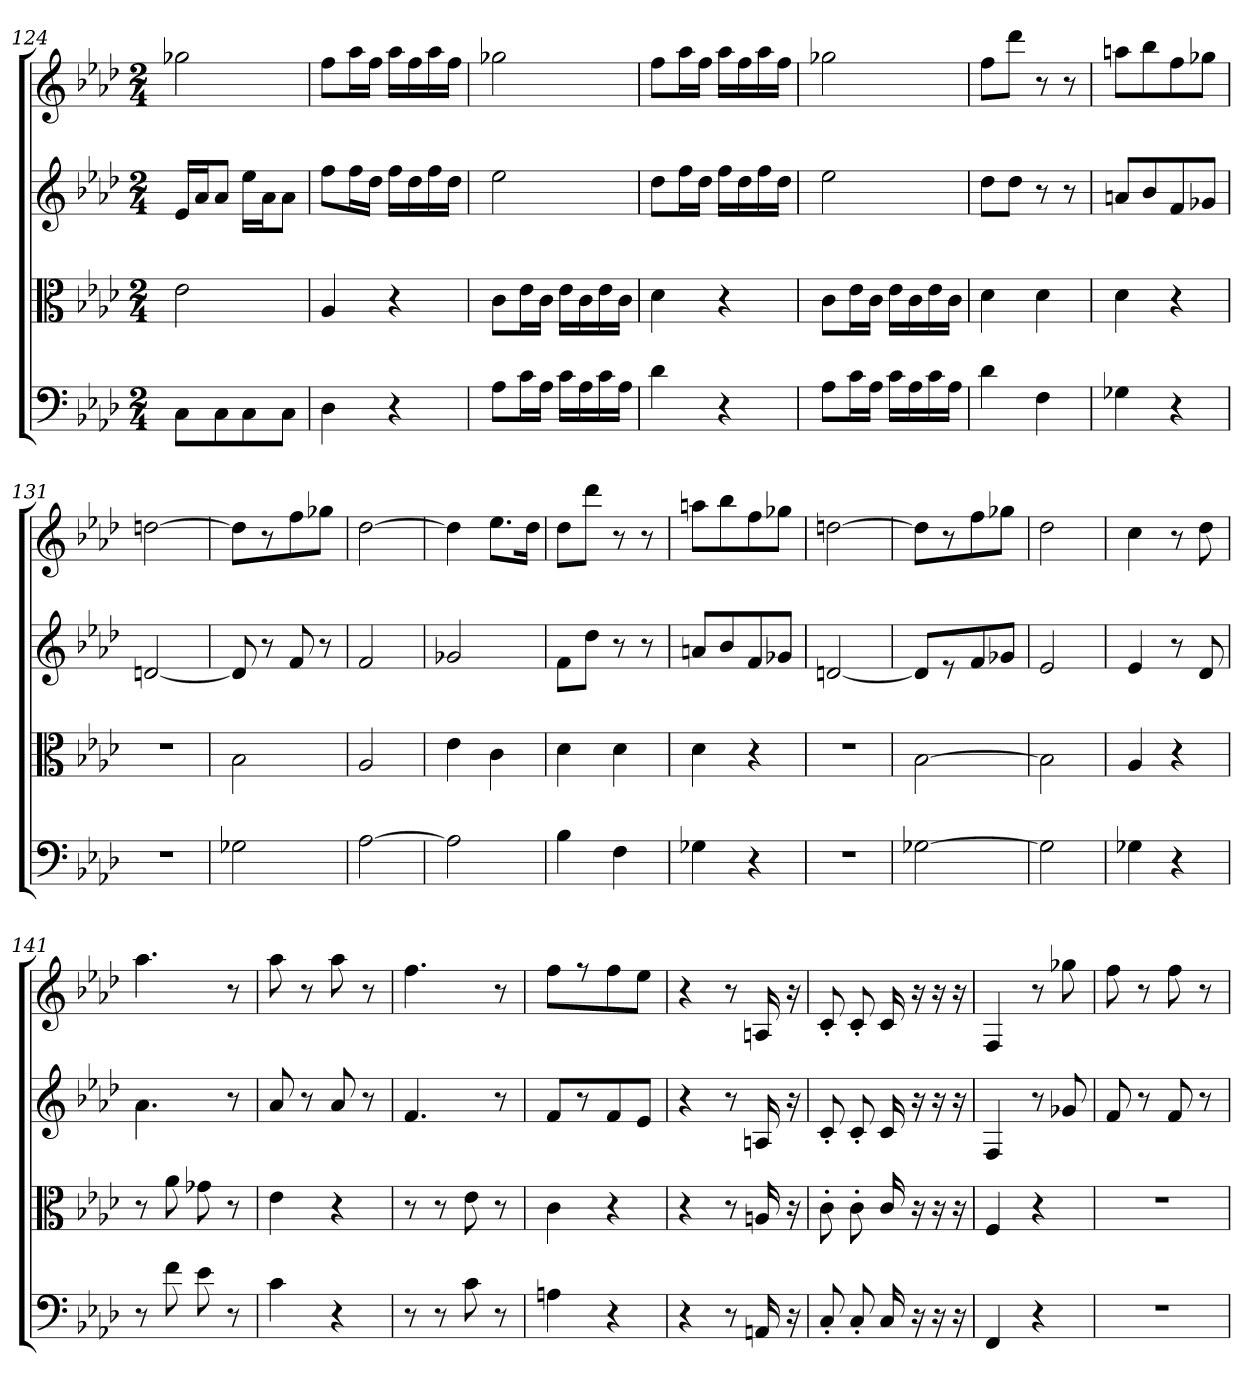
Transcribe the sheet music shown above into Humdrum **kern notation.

**kern	**kern	**kern	**kern
*part4	*part3	*part2	*part1
*staff4	*staff3	*staff2	*staff1
*clefF4	*clefC3	*clefG2	*clefG2
*k[b-e-a-d-]	*k[b-e-a-d-]	*k[b-e-a-d-]	*k[b-e-a-d-]
*f:	*f:	*f:	*f:
*M2/4	*M2/4	*M2/4	*M2/4
=124	=124	=124	=124
8C\L	2e-\	16e-/LL	2gg-X\
.	.	16a-/J	.
8C\	.	8a-/J	.
8C\	.	16ee-\LL	.
.	.	16a-\J	.
8C\J	.	8a-\J	.
=125	=125	=125	=125
4D-\	4A-/	8ff\L	8ff\L
.	.	16ff\L	16aa-\L
.	.	16dd-\JJ	16ff\JJ
4r	4r	16ff\LL	16aa-\LL
.	.	16dd-\	16ff\
.	.	16ff\	16aa-\
.	.	16dd-\JJ	16ff\JJ
=126	=126	=126	=126
8A-\L	8c\L	2ee-\	2gg-X\
16c\L	16e-\L	.	.
16A-\JJ	16c\JJ	.	.
16c\LL	16e-\LL	.	.
16A-\	16c\	.	.
16c\	16e-\	.	.
16A-\JJ	16c\JJ	.	.
=127	=127	=127	=127
4d-\	4d-\	8dd-\L	8ff\L
.	.	16ff\L	16aa-\L
.	.	16dd-\JJ	16ff\JJ
4r	4r	16ff\LL	16aa-\LL
.	.	16dd-\	16ff\
.	.	16ff\	16aa-\
.	.	16dd-\JJ	16ff\JJ
=128	=128	=128	=128
8A-\L	8c\L	2ee-\	2gg-X\
16c\L	16e-\L	.	.
16A-\JJ	16c\JJ	.	.
16c\LL	16e-\LL	.	.
16A-\	16c\	.	.
16c\	16e-\	.	.
16A-\JJ	16c\JJ	.	.
=129	=129	=129	=129
4d-\	4d-\	8dd-\L	8ff\L
.	.	8dd-\J	8ddd-\J
4F\	4d-\	8r	8r
.	.	8r	8r
=130	=130	=130	=130
4G-X\	4d-\	8an/L	8aan\L
.	.	8b-/	8bb-\
4r	4r	8f/	8ff\
.	.	8g-X/J	8gg-X\J
=131	=131	=131	=131
2r	2r	[2dn/	[2ddn\
=132	=132	=132	=132
2G-X\	2B-\	8d/]	8dd\L]
.	.	8r	8r
.	.	8f/	8ff\
.	.	8r	8gg-X\J
=133	=133	=133	=133
[2A-\	2A-/	2f/	[2dd-\
=134	=134	=134	=134
2A-\]	4e-\	2g-X/	4dd-\]
.	4c\	.	8.ee-\L
.	.	.	16dd-\Jk
=135	=135	=135	=135
4B-\	4d-\	8f\L	8dd-\L
.	.	8dd-\J	8ddd-\J
4F\	4d-\	8r	8r
.	.	8r	8r
=136	=136	=136	=136
4G-X\	4d-\	8an/L	8aan\L
.	.	8b-/	8bb-\
4r	4r	8f/	8ff\
.	.	8g-X/J	8gg-X\J
=137	=137	=137	=137
2r	2r	[2dn/	[2ddn\
=138	=138	=138	=138
[2G-X\	[2B-\	8d/L]	8dd\L]
.	.	8r	8r
.	.	8f/	8ff\
.	.	8g-X/J	8gg-X\J
=139	=139	=139	=139
2G-\]	2B-\]	2e-/	2dd-\
=140	=140	=140	=140
4G-X\	4A-/	4e-/	4cc\
4r	4r	8r	8r
.	.	8d-/	8dd-\
=141	=141	=141	=141
8r	8r	4.a-\	4.aa-\
8f\	8a-\	.	.
8e-\	8g-X\	.	.
8r	8r	8r	8r
=142	=142	=142	=142
4c\	4e-\	8a-/	8aa-\
.	.	8r	8r
4r	4r	8a-/	8aa-\
.	.	8r	8r
=143	=143	=143	=143
8r	8r	4.f/	4.ff\
8r	8r	.	.
8c\	8e-\	.	.
8r	8r	8r	8r
=144	=144	=144	=144
4An\	4c\	8f/L	8ff\L
.	.	8r	8r
4r	4r	8f/	8ff\
.	.	8e-/J	8ee-\J
=145	=145	=145	=145
4r	4r	4r	4r
8r	8r	8r	8r
16AAn/	16An/	16An/	16An/
16r	16r	16r	16r
=146	=146	=146	=146
8C'/	8c'\	8c'/	8c'/
8C'/	8c'\	8c'/	8c'/
16C/	16c/	16c/	16c/
16r	16r	16r	16r
16r	16r	16r	16r
16r	16r	16r	16r
=147	=147	=147	=147
4FF/	4F/	4F/	4F/
4r	4r	8r	8r
.	.	8g-X/	8gg-X\
=148	=148	=148	=148
2r	2r	8f/	8ff\
.	.	8r	8r
.	.	8f/	8ff\
.	.	8r	8r
=	=	=	=
*-	*-	*-	*-
